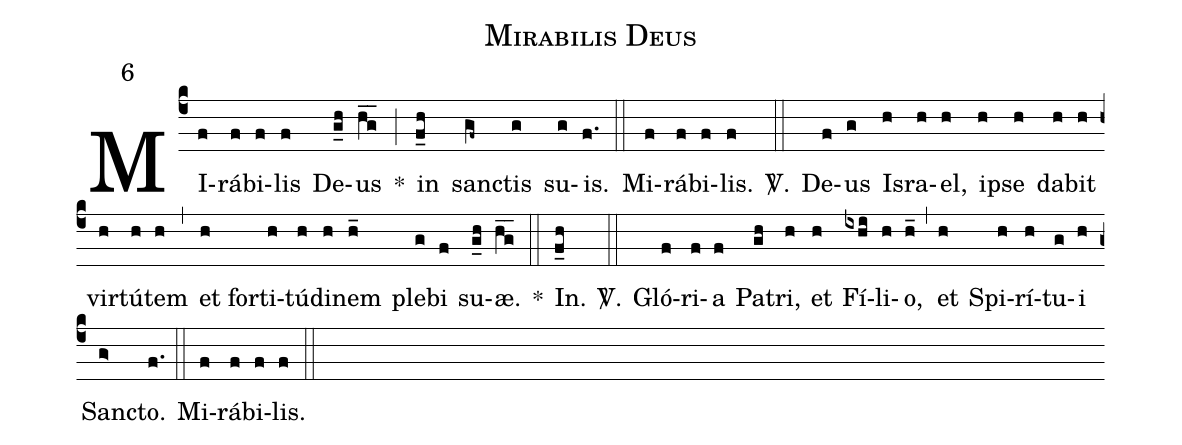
name: Mirabilis Deus;
mode: 6;
%%
(c4)
MI(f)rá(f)bi(f)lis(f) De(g_h)us(hg__) *(;)
in(f_h) san(gf~)ctis(g) su(g)is.(f.) (::)
Mi(f)rá(f)bi(f)lis.(f) <sp>V/</sp>.(::)
De(f)us(g) I(h)sra(h)el,(h) i(h)pse(h) da(h)bit(h) vir(h)tú(h)tem(h) (,)
et for(h)ti(h)tú(h)di(h)nem(h_) ple(g)bi(f) su(g_h)æ.(hg__) *(::)
In.(f_h) <sp>V/</sp>.(::)
Gló(f)ri(f)a(f) Pa(gh)tri,(h) et(h) Fí(ixhi)li(h)o,(h_) (,)
et(h) Spi(h)rí(h)tu(g)i(h) Sanc(g>)to.(f.) (::)
Mi(f)rá(f)bi(f)lis.(f) (::)
